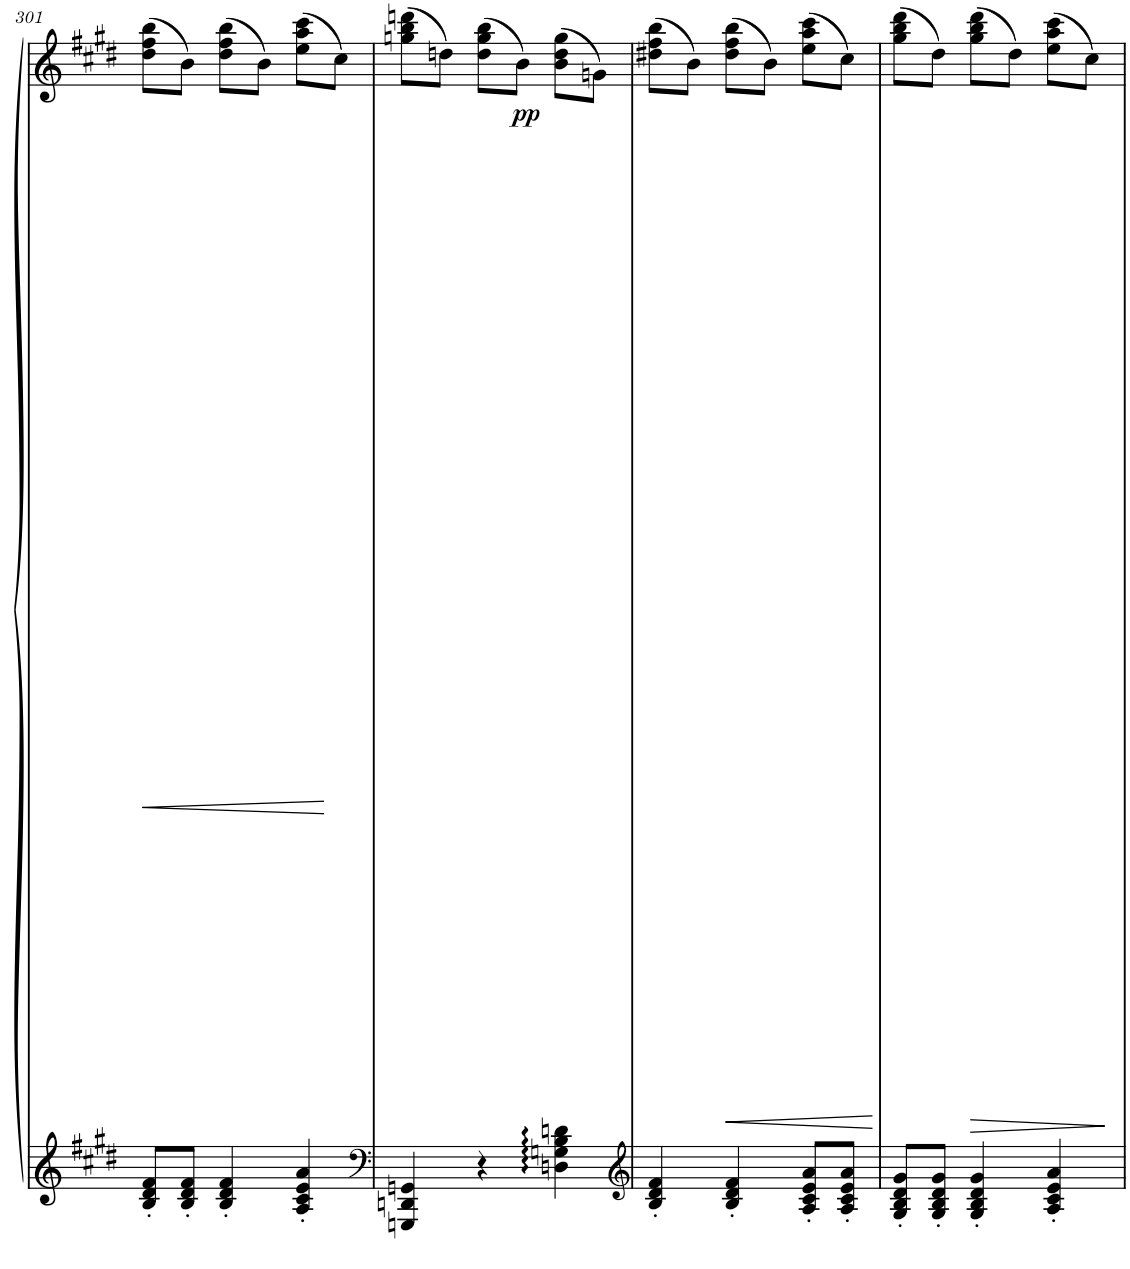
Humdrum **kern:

**kern	**kern	**dynam
*part1	*part1	*part1
*staff2	*staff1	*staff1/2
*I"Piano	*	*
*I'Pno	*	*
!!LO:PB:g=z
*clefG2	*clefG2	*
*k[f#c#g#d#]	*k[f#c#g#d#]	*
*M6/8	*M6/8	*
=301	=301	=301
!	!	!LO:HP:b
8B/' 8d#/' 8f#/'L	(8dd#\ 8ff#\ 8bb\L	<
8B/' 8d#/' 8f#/'J	8b\J)	.
4B/' 4d#/' 4f#/'	(8dd#\ 8ff#\ 8bb\L	.
.	8b\J)	.
4A/' 4c#/' 4e/' 4a/'	(8ee\ 8aa\ 8ccc#\L	.
.	8cc#\J)	[
=302	=302	=302
*clefF4	*	*
!	!	!LO:DY:b
4GGGn/ 4DDn/ 4GGn/	(8ggn\ 8bb\ 8dddn\L	pp
.	8ddn\J)	.
4r	(8dd\ 8gg\ 8bb\L	.
.	8b\J)	.
4Dn\ 4Gn\ 4B\ 4dn\	(8b\ 8dd\ 8gg\L	.
.	8gn\J)	.
=303	=303	=303
*clefG2	*	*
4B/' 4d#/' 4f#/'	(8dd#X\ 8ff#\ 8bb\L	.
.	8b\J)	.
!	!	!LO:HP:b
4B/' 4d#/' 4f#/'	(8dd#\ 8ff#\ 8bb\L	<
.	8b\J)	.
8A/' 8c#/' 8e/' 8a/'L	(8ee\ 8aa\ 8ccc#\L	.
8A/' 8c#/' 8e/' 8a/'J	8cc#\J)	[
=304	=304	=304
8G#/' 8B/' 8d#/' 8g#/'L	(8gg#\ 8bb\ 8ddd#\L	.
8G#/' 8B/' 8d#/' 8g#/'J	8dd#\J)	.
!	!	!LO:HP:b
4G#/' 4B/' 4d#/' 4g#/'	(8gg#\ 8bb\ 8ddd#\L	>
.	8dd#\J)	.
4A/' 4c#/' 4e/' 4a/'	(8ee\ 8aa\ 8ccc#\L	.
.	8cc#\J)	]
=	=	=
*-	*-	*-
